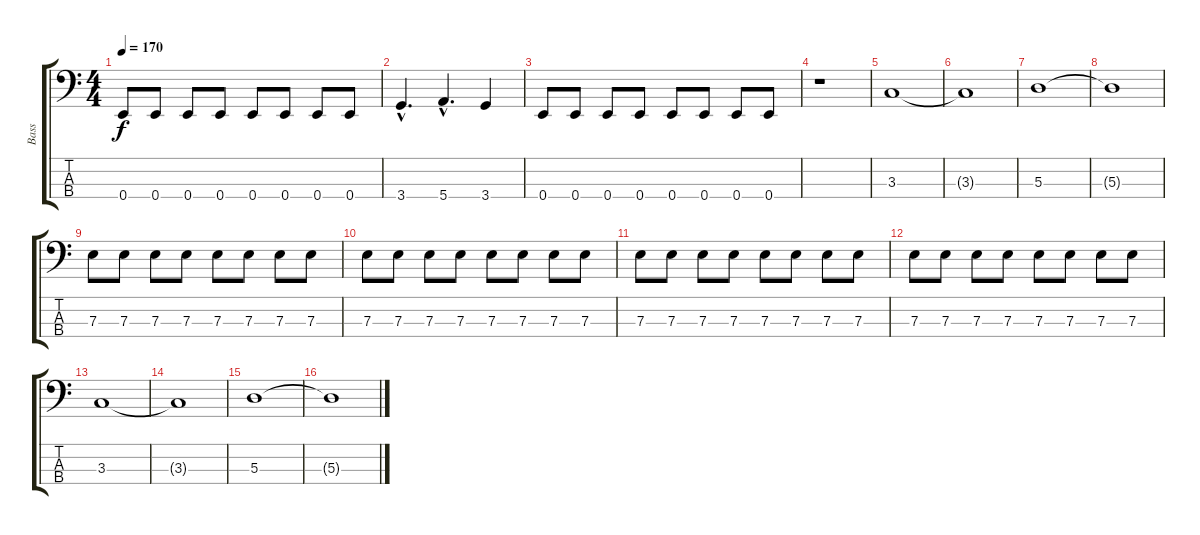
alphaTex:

\track ("Bass" "Bass") {instrument electricbassfinger}
\staff {score tabs}
\tuning (G2 D2 A1 E1) {hide}
\ts (4 4)
\tempo 170
\clef f4
\ks c
0.4.8{dy f} 0.4.8 0.4.8 0.4.8 0.4.8 0.4.8 0.4.8 0.4.8 |
3.4{hac}.4{d} 5.4{hac}.4{d} 3.4.4 |
0.4.8 0.4.8 0.4.8 0.4.8 0.4.8 0.4.8 0.4.8 0.4.8 |
r.1 |
3.3.1 |
3.3{t}.1 |
5.3.1 |
5.3{t}.1 |
7.3.8 7.3.8 7.3.8 7.3.8 7.3.8 7.3.8 7.3.8 7.3.8 |
7.3.8 7.3.8 7.3.8 7.3.8 7.3.8 7.3.8 7.3.8 7.3.8 |
7.3.8 7.3.8 7.3.8 7.3.8 7.3.8 7.3.8 7.3.8 7.3.8 |
7.3.8 7.3.8 7.3.8 7.3.8 7.3.8 7.3.8 7.3.8 7.3.8 |
3.3.1 |
3.3{t}.1 |
5.3.1 |
5.3{t}.1
